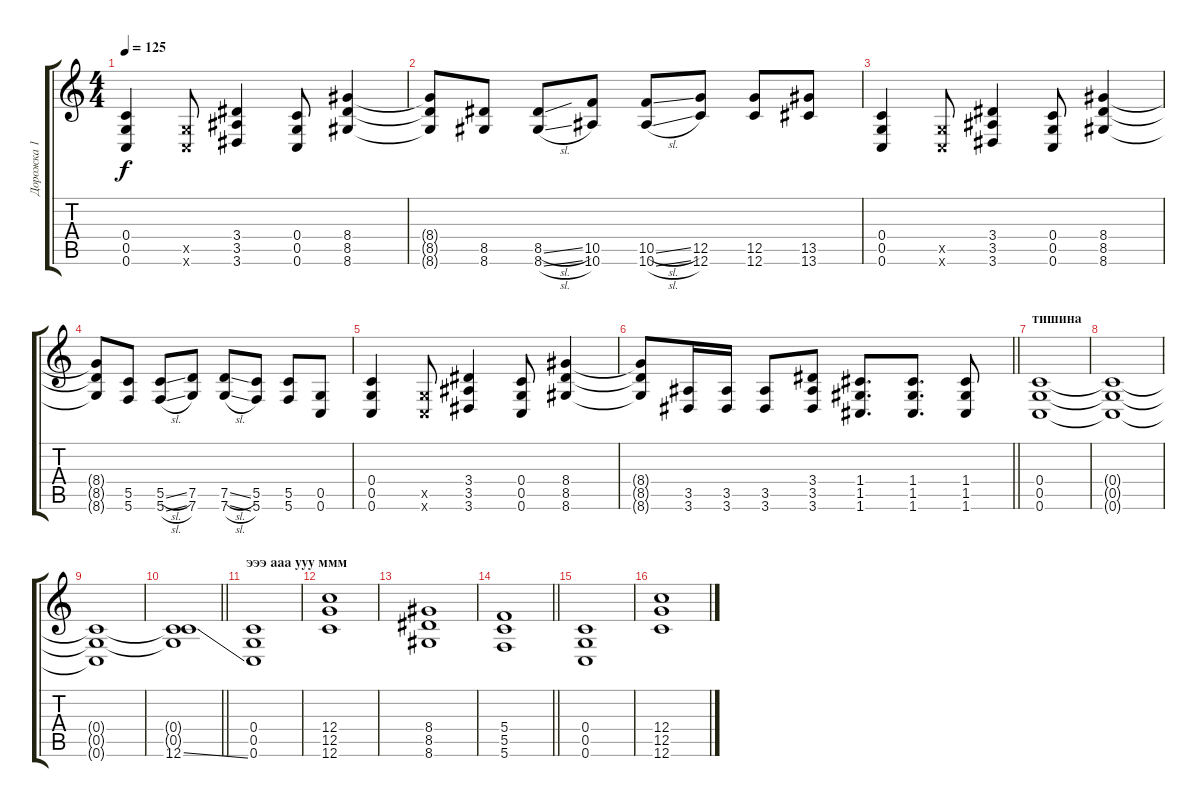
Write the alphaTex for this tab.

\track ("Дорожка 1" "Дорожка 1") {instrument distortionguitar}
\staff {score tabs}
\tuning (D4 A3 F3 C3 G2 C2) {hide}
\ts (4 4)
\tempo 125
\clef g2
\ks c
(0.4 0.5 0.6).4{dy f} (0.5{x} 0.6{x}).8 (3.4 3.5 3.6).4 (0.4 0.5 0.6).8 (8.4 8.5 8.6).4 |
(8.4{t} 8.5{t} 8.6{t}).8 (8.5 8.6).8 (8.5{sl} 8.6{sl}).8 (10.5 10.6).8 (10.5{sl} 10.6{sl}).8 (12.5 12.6).8 (12.5 12.6).8 (13.5 13.6).8 |
(0.4 0.5 0.6).4 (0.5{x} 0.6{x}).8 (3.4 3.5 3.6).4 (0.4 0.5 0.6).8 (8.4 8.5 8.6).4 |
(8.4{t} 8.5{t} 8.6{t}).8 (5.5 5.6).8 (5.5{sl} 5.6{sl}).8 (7.5 7.6).8 (7.5{sl} 7.6{sl}).8 (5.5 5.6).8 (5.5 5.6).8 (0.5 0.6).8 |
(0.4 0.5 0.6).4 (0.5{x} 0.6{x}).8 (3.4 3.5 3.6).4 (0.4 0.5 0.6).8 (8.4 8.5 8.6).4 |
\barLineRight lightlight
(8.4{t} 8.5{t} 8.6{t}).8 (3.5 3.6).16 (3.5 3.6).16 (3.5 3.6).8 (3.4 3.5 3.6).8 (1.4 1.5 1.6).8{d} (1.4 1.5 1.6).8{d} (1.4 1.5 1.6).8 |
\section ("" "тишина")
(0.4 0.5 0.6).1 |
(0.4{t} 0.5{t} 0.6{t}).1 |
(0.4{t} 0.5{t} 0.6{t}).1 |
\barLineRight lightlight
(0.4{t} 0.5{t} 12.6{ss}).1 |
\section ("" "эээ ааа ууу ммм")
(0.4 0.5 0.6).1 |
(12.4 12.5 12.6).1 |
(8.4 8.5 8.6).1 |
\barLineRight lightlight
(5.4 5.5 5.6).1 |
(0.4 0.5 0.6).1 |
(12.4 12.5 12.6).1
